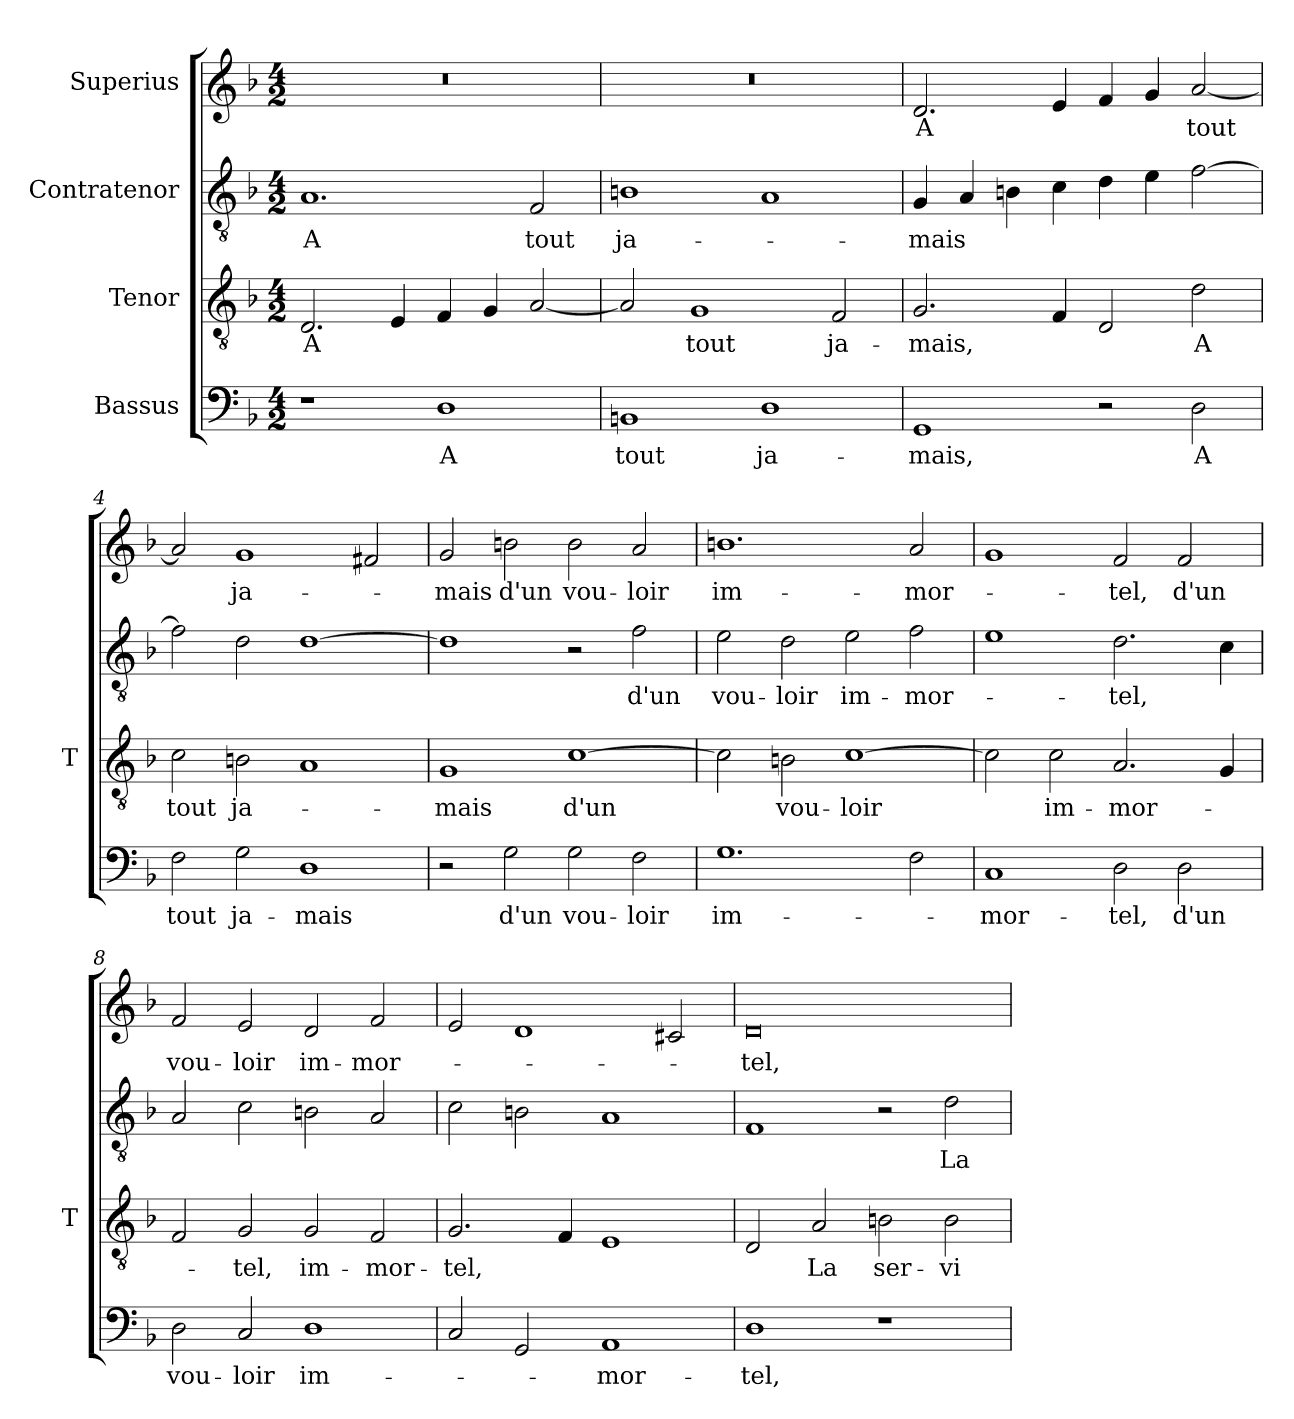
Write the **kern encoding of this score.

**kern	**text	**kern	**text	**kern	**text	**kern	**text
*part4	*part4	*part3	*part3	*part2	*part2	*part1	*part1
*staff4	*staff4	*staff3	*staff3	*staff2	*staff2	*staff1	*staff1
*I"Bassus	*	*I"Tenor	*	*I"Contratenor	*	*I"Superius	*
*	*	*I'T	*	*	*	*	*
*clefF4	*	*clefGv2	*	*clefGv2	*	*clefG2	*
*k[b-]	*	*k[b-]	*	*k[b-]	*	*k[b-]	*
*M4/2	*	*M4/2	*	*M4/2	*	*M4/2	*
=1	=1	=1	=1	=1	=1	=1	=1
1r	.	2.D	-A	1.A	-A	0r	.
.	.	4E	.	.	.	.	.
1D	-A	4F	.	.	.	.	.
.	.	4G	.	.	.	.	.
.	.	[2A	.	2F	-tout	.	.
=2	=2	=2	=2	=2	=2	=2	=2
1BB	-tout	2A]	.	1B	ja-	0r	.
.	.	1G	-tout	.	.	.	.
1D	ja-	.	.	1A	.	.	.
.	.	2F	ja-	.	.	.	.
=3	=3	=3	=3	=3	=3	=3	=3
1GG	-mais,	2.G	-mais,	4G	-mais	2.d	-A
.	.	.	.	4A	.	.	.
.	.	.	.	4B	.	.	.
.	.	4F	.	4c	.	4e	.
2r	.	2D	.	4d	.	4f	.
.	.	.	.	4e	.	4g	.
2D	-A	2d	-A	[2f	.	[2a	-tout
=4	=4	=4	=4	=4	=4	=4	=4
2F	-tout	2c	-tout	2f]	.	2a]	.
2G	ja-	2B	ja-	2d	.	1g	ja-
1D	-mais	1A	.	[1d	.	.	.
.	.	.	.	.	.	2f#X	.
=5	=5	=5	=5	=5	=5	=5	=5
2r	.	1G	-mais	1d]	.	2g	-mais
2G	-d'un	.	.	.	.	2b	-d'un
2G	vou-	[1c	-d'un	2r	.	2b	vou-
2F	-loir	.	.	2f	-d'un	2a	-loir
=6	=6	=6	=6	=6	=6	=6	=6
1.G	im-	2c]	.	2e	vou-	1.b	im-
.	.	2B	vou-	2d	-loir	.	.
.	.	[1c	-loir	2e	im-	.	.
2F	.	.	.	2f	mor-	2a	mor-
=7	=7	=7	=7	=7	=7	=7	=7
1C	mor-	2c]	.	1e	.	1g	.
.	.	2c	im-	.	.	.	.
2D	-tel,	2.A	mor-	2.d	-tel,	2f	-tel,
2D	-d'un	.	.	.	.	2f	-d'un
.	.	4G	.	4c	.	.	.
=8	=8	=8	=8	=8	=8	=8	=8
2D	vou-	2F	.	2A	.	2f	vou-
2C	-loir	2G	-tel,	2c	.	2e	-loir
1D	im-	2G	im-	2B	.	2d	im-
.	.	2F	mor-	2A	.	2f	mor-
=9	=9	=9	=9	=9	=9	=9	=9
2C	.	2.G	-tel,	2c	.	2e	.
2GG	.	.	.	2B	.	1d	.
.	.	4F	.	.	.	.	.
1AA	mor-	1E	.	1A	.	.	.
.	.	.	.	.	.	2c#X	.
=10	=10	=10	=10	=10	=10	=10	=10
1D	-tel,	2D	.	1F	.	0d	-tel,
.	.	2A	-La	.	.	.	.
1r	.	2B	ser-	2r	.	.	.
.	.	2B	vi-	2d	-La	.	.
=	=	=	=	=	=	=	=
*-	*-	*-	*-	*-	*-	*-	*-
